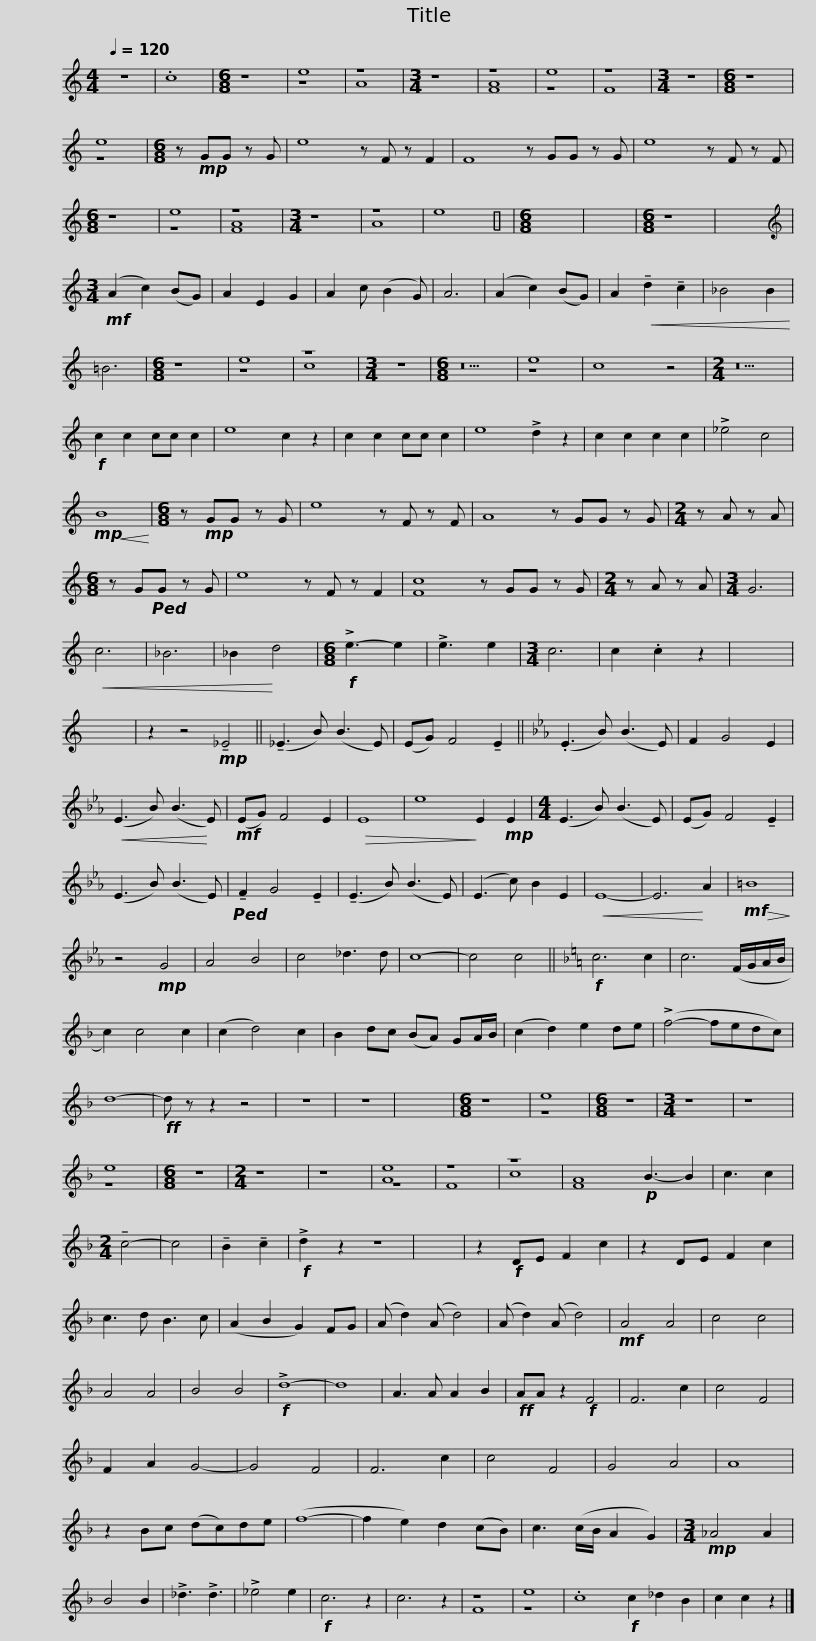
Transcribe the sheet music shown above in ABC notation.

X:1
%%score ( 1 2 3 )
L:1/8
Q:1/4=120
M:4/4
I:linebreak $
K:C
V:1 treble
V:2 treble
V:3 treble
V:1
 z8 | .c8 |[M:6/8] z8 | e8 | z8 |$ %5
[M:3/4] z8 | z8 | e8 | z8 |[M:3/4] z6 | %10
[M:6/8] z8 | e8 |$[M:6/8] z!mp! GG z G | e8 z F z F2 | F8 z GG z G | %15
 e8 z F z F |[M:6/8] z8 | e8 | z8 |$[M:3/4] z8 | %20
 z8 | e8 |[M:6/8][K:perc] x6 | x6 |[M:6/8] z8 | %25
 x6 |$[M:3/4][K:treble]!mf! (A2 c2) (BG) | A2 E2 G2 | A2 c (B2 G) | A6 | %30
 (A2 c2) (BG) | A2!<(! !tenuto!d2 !tenuto!c2 | _B4 B2!<)! | =B6 |$[M:6/8] z8 | %35
 e8 | z8 |[M:3/4] z6 |[M:6/8] z10 | e8 | %40
 c8 z4 |$[M:2/4] z10 |!f! c2 c2 cc c2 | e8 c2 z2 | c2 c2 cc c2 | %45
 e8 !>!d2 z2 | c2 c2 c2 c2 |$ !>!_e4 c4 |!mp!!<(! B8!<)! |[M:6/8] z!mp! GG z G | %50
 e8 z F z F | A8 z GG z G |$[M:2/4] z A z A |[M:6/8] z G!ped!G z G | e8 z F z F2 | %55
 c8 z GG z G |[M:2/4] z A z A |$[M:3/4] G6 |!<(! c6 | _B6 | %60
 _B2!<)! d4 |[M:6/8]!f! !>!e3- e2 | !>!e3 e2 |[M:3/4] c6 | c2 .c2 z2 |$ %65
 x6 | x6 | z2 z4!mp! !tenuto!_E4 || (!tenuto!_E3 B) (B3 E) | (EG) F4 !tenuto!E2 ||$ %70
[K:Eb] (.E3 B) (B3 E) | F2 G4 E2 |!<(! (E3 B) (B3!<)! E) |!mf! (EG) F4 E2 |!>(! E8- | %75
 e8!>)! E2!mp! E2 |$[M:4/4] (E3 B) (B3 E) | (EG) F4 !tenuto!E2 | (E3 B) (B3 E) |!ped! !tenuto!F2 G4 !tenuto!E2 |$ %80
 (!tenuto!E3 B) (B3 E) | (E3 c) B2 E2 |!<(! E8- | E6!<)! A2 |!mf!!>(! =B8!>)! |$ %85
 z4!mp! G4 | A4 B4 | c4 _d3 d | c8- | c4 c4 ||$ %90
[K:F]!f! c6 c2 | c6 (F/G/A/B/ | c2) c4 c2 | (c2 d4) c2 | B2 dc (BA) GA/B/ |$ %95
 (c2 d2) e2 de | (!>!f4- fedc) | d8- |!ff! d z z2 z4 | z8 | %100
 z8 | x8 |$[M:6/8] z8 | e8 |[M:6/8] z6 | %105
[M:3/4] z8 | z8 | e8 |[M:6/8] z6 |$[M:2/4] z8 | %110
 z8 | e8 | z8 | z8 | [FA]8!p! B3- B2 | %115
 c3 c2 |$[M:2/4] !tenuto!c4- | c4 | !tenuto!B2 !tenuto!c2 |!f! !>!d2 z2 z4 | %120
 x4 | z2!f! DE F2 c2 | z2 DE F2 c2 |$ c3 d B3 c | (A2 B2 G2) FG | %125
 (A d2) (A d4) | (A d2) (A d4) |!mf! A4 A4 |$ c4 c4 | A4 A4 | %130
 B4 B4 |!f! !>!d8- | d8 | A3 A A2 B2 |!ff! AA z2!f! F4 |$ %135
 F6 c2 | c4 F4 | F2 A2 G4- | G4 F4 | F6 c2 | %140
 c4 F4 | G4 A4 | A8 |$ z2 Bc (dc)de | (f8- | %145
 f2 e2) d2 (cB) | c3 (c/B/ A2 G2) |[M:3/4]!mp! _A4 A2 | B4 B2 |$ !>!_d3 !>!d3 | %150
 !>!_e4 e2 |!f! c6 z2 | c6 z2 | z8 | e8 | %155
 .c8!f! c2 _d2 B2 | c2 c2 z2 |] %157
V:2
 x8 | x8 |[M:6/8] x8 | z8 | A8 |$ %5
[M:3/4] x8 | [FA]8 | z8 | F8 |[M:3/4] x6 | %10
[M:6/8] x8 | z8 |$[M:6/8] x5 | x13 | x13 | %15
 x12 |[M:6/8] x8 | z8 | [FA]8 |$[M:3/4] x8 | %20
 A8 | x8 |[M:6/8][K:perc] x6 | x6 |[M:6/8] x8 | %25
 x6 |$[M:3/4][K:treble] x6 | x6 | x6 | x6 | %30
 x6 | x6 | x6 | x6 |$[M:6/8] x8 | %35
 z8 | c8 |[M:3/4] x6 |[M:6/8] x10 | z8 | %40
 x12 |$[M:2/4] x10 | x8 | x12 | x8 | %45
 x12 | x8 |$ x8 | x8 |[M:6/8] x5 | %50
 x12 | x13 |$[M:2/4] x4 |[M:6/8] x5 | x13 | %55
 F8 x5 |[M:2/4] x4 |$[M:3/4] x6 | x6 | x6 | %60
 x6 |[M:6/8] x5 | x5 |[M:3/4] x6 | x6 |$ %65
 x6 | x6 | x10 || x8 | x8 ||$ %70
[K:Eb] x8 | x8 | x8 | x8 | x8 | %75
 x12 |$[M:4/4] x8 | x8 | x8 | x8 |$ %80
 x8 | x8 | x8 | x8 | x8 |$ %85
 x8 | x8 | x8 | x8 | x8 ||$ %90
[K:F] x8 | x8 | x8 | x8 | x8 |$ %95
 x8 | x8 | x8 | x8 | x8 | %100
 x8 | x8 |$[M:6/8] x8 | z8 |[M:6/8] x6 | %105
[M:3/4] x8 | x8 | z8 |[M:6/8] x6 |$[M:2/4] x8 | %110
 x8 | z8 | F8 | c8 | x13 | %115
 x5 |$[M:2/4] x4 | x4 | x4 | x8 | %120
 x4 | x8 | x8 |$ x8 | x8 | %125
 x8 | x8 | x8 |$ x8 | x8 | %130
 x8 | x8 | x8 | x8 | x8 |$ %135
 x8 | x8 | x8 | x8 | x8 | %140
 x8 | x8 | x8 |$ x8 | x8 | %145
 x8 | x8 |[M:3/4] x6 | x6 |$ x6 | %150
 x6 | x8 | x8 | F8 | z8 | %155
 x14 | x6 |] %157
V:3
 x8 | x8 |[M:6/8] x8 | x8 | x8 |$ %5
[M:3/4] x8 | x8 | x8 | x8 |[M:3/4] x6 | %10
[M:6/8] x8 | x8 |$[M:6/8] x5 | x13 | x13 | %15
 x12 |[M:6/8] x8 | x8 | x8 |$[M:3/4] x8 | %20
 x8 | x8 |[M:6/8][K:perc] x6 | x6 |[M:6/8] x8 | %25
 x6 |$[M:3/4][K:treble] x6 | x6 | x6 | x6 | %30
 x6 | x6 | x6 | x6 |$[M:6/8] x8 | %35
 x8 | x8 |[M:3/4] x6 |[M:6/8] x10 | x8 | %40
 x12 |$[M:2/4] x10 | x8 | x12 | x8 | %45
 x12 | x8 |$ x8 | x8 |[M:6/8] x5 | %50
 x12 | x13 |$[M:2/4] x4 |[M:6/8] x5 | x13 | %55
 x13 |[M:2/4] x4 |$[M:3/4] x6 | x6 | x6 | %60
 x6 |[M:6/8] x5 | x5 |[M:3/4] x6 | x6 |$ %65
 x6 | x6 | x10 || x8 | x8 ||$ %70
[K:Eb] x8 | x8 | x8 | x8 | x8 | %75
 x12 |$[M:4/4] x8 | x8 | x8 | x8 |$ %80
 x8 | x8 | x8 | x8 | x8 |$ %85
 x8 | x8 | x8 | x8 | x8 ||$ %90
[K:F] x8 | x8 | x8 | x8 | x8 |$ %95
 x8 | x8 | x8 | x8 | x8 | %100
 x8 | x8 |$[M:6/8] x8 | x8 |[M:6/8] x6 | %105
[M:3/4] x8 | x8 | x8 |[M:6/8] x6 |$[M:2/4] x8 | %110
 x8 | A8 | x8 | x8 | x13 | %115
 x5 |$[M:2/4] x4 | x4 | x4 | x8 | %120
 x4 | x8 | x8 |$ x8 | x8 | %125
 x8 | x8 | x8 |$ x8 | x8 | %130
 x8 | x8 | x8 | x8 | x8 |$ %135
 x8 | x8 | x8 | x8 | x8 | %140
 x8 | x8 | x8 |$ x8 | x8 | %145
 x8 | x8 |[M:3/4] x6 | x6 |$ x6 | %150
 x6 | x8 | x8 | x8 | x8 | %155
 x14 | x6 |] %157
